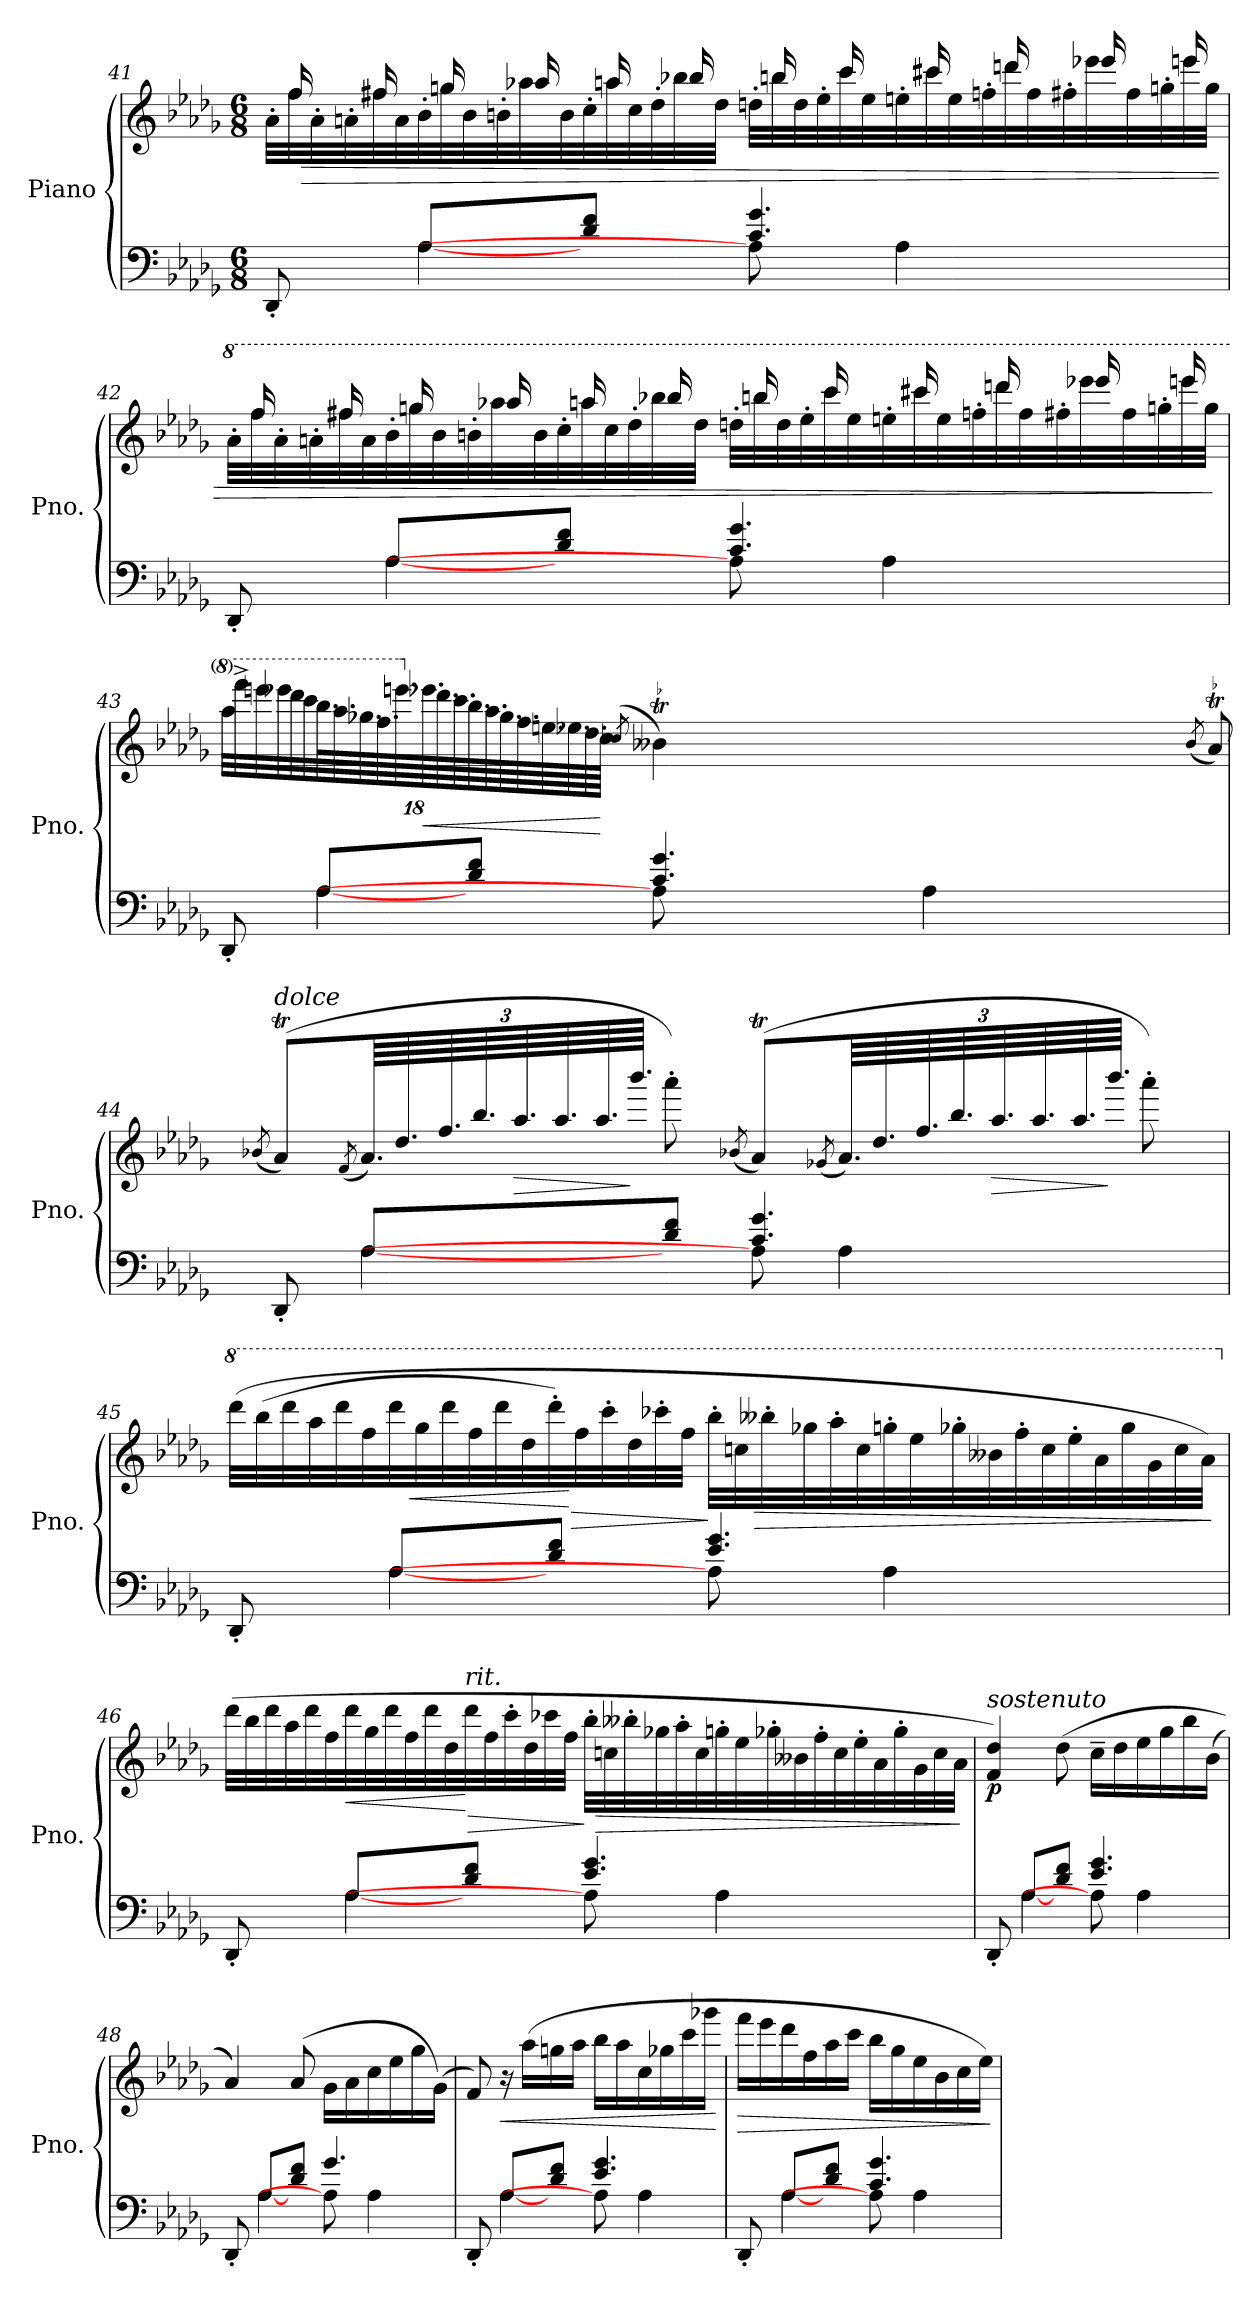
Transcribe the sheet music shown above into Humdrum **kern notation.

**kern	**kern	**dynam
*part1	*part1	*part1
*staff2	*staff1	*staff1/2
*I"Piano	*	*
*I'Pno.	*	*
!!LO:PB:g=z
*clefF4	*clefG2	*
*k[b-e-a-d-g-]	*k[b-e-a-d-g-]	*
*M6/8	*M6/8	*
=41	=41	=41
*^	*	*
*	*	*Xtuplet	*
*	*	*^	*
8DD-'/	8ryy	48a-'\LLL	48ryy	.
.	.	48ff\	24ff/	.
!	!	!	!	!LO:HP:b
.	.	48a-'\	.	>
.	.	48an'\	48ryy	.
.	.	48ff#X\	24ff#/	.
.	.	48a\	.	.
4A-\	[8A-/L	48b-'\	48ryy	.
.	.	48ggn\	24gg/	.
.	.	48b-\	.	.
.	.	48bn'\	48ryy	.
.	.	48aa-X\	24aa-/	.
.	.	48b\	.	.
.	8d-/ 8f/J	48cc'\	48ryy	.
.	.	48aan\	24aa/	.
.	.	48cc\	.	.
.	.	48dd-'\	48ryy	.
.	.	48bb-X\	24bb-/	.
.	.	48dd-\JJJ	.	.
8A-\]	4.c/ 4.g-/	48ddn'\LLL	48ryy	.
.	.	48bbn\	24bb/	.
.	.	48dd\	.	.
.	.	48ee-'\	48ryy	.
.	.	48ccc\	24ccc/	.
.	.	48ee-\	.	.
4A-\	.	48een'\	48ryy	.
.	.	48ccc#X\	24ccc#/	.
.	.	48ee\	.	.
.	.	48ffn'\	48ryy	.
.	.	48dddn\	24ddd/	.
.	.	48ff\	.	.
.	.	48ff#X'\	48ryy	.
.	.	48eee-X\	24eee-/	.
.	.	48ff#\	.	.
.	.	48ggn'\	48ryy	.
.	.	48eeen\	24eee/	.
.	.	48gg\JJJ	.	.
!!LO:LB:g=z	!!
=42	=42	=42	=42	=42
*	*	*8va	*	*
8DD-'/	8ryy	48aa-'\LLL	48ryy	.
.	.	48fff\	24fff/	.
.	.	48aa-'\	.	.
.	.	48aan'\	48ryy	.
.	.	48fff#X\	24fff#/	.
.	.	48aa\	.	.
4A-\	[8A-/L	48bb-'\	48ryy	.
.	.	48gggn\	24ggg/	.
.	.	48bb-\	.	.
.	.	48bbn'\	48ryy	.
.	.	48aaa-X\	24aaa-/	.
.	.	48bb\	.	.
.	8d-/ 8f/J	48ccc'\	48ryy	.
.	.	48aaan\	24aaa/	.
.	.	48ccc\	.	.
.	.	48ddd-'\	48ryy	.
.	.	48bbb-X\	24bbb-/	.
.	.	48ddd-\JJJ	.	.
8A-\]	4.c/ 4.g-/	48dddn'\LLL	48ryy	.
.	.	48bbbn\	24bbb/	.
.	.	48ddd\	.	.
.	.	48eee-'\	48ryy	.
.	.	48cccc\	24cccc/	.
.	.	48eee-\	.	.
4A-\	.	48eeen'\	48ryy	.
.	.	48cccc#X\	24cccc#/	.
.	.	48eee\	.	.
.	.	48fffn'\	48ryy	.
.	.	48ddddn\	24dddd/	.
.	.	48fff\	.	.
.	.	48fff#X'\	48ryy	.
.	.	48eeee-X\	24eeee-/	.
.	.	48fff#\	.	.
.	.	48gggn'\	48ryy	.
.	.	48eeeen\	24eeee/	.
.	.	48ggg\JJJ	.	.
*v	*v	*	*	*
*	*v	*v	*
.	.	]
!!LO:LB:g=z
=43	=43	=43
*^	*	*
*	*	*tuplet	*
*	*	*Xbrackettup	*
*	*	*^	*
!	!	!	!	!LO:DY:a=2
8DD-'/	8ryy	48aaa-\LLL	4ryy	other-dynamics
.	.	48ffff^\	.	.
.	.	48eeeen\	.	.
.	.	48eeee-X\	.	.
.	.	48dddd-\	.	.
.	.	48cccc\	.	.
4A-\	[8A-/L	96.bbb-\	.	.
.	.	96.aaa-\	.	.
.	.	96.ggg-X\	.	.
.	.	96.fff\	.	.
*	*	*X8va	*	*
.	.	96.eeen\	.	.
!	!	!	!	!LO:HP:b
.	.	96.eee-X\	.	<
.	.	96.ddd-\	.	.
.	.	96.ccc\	.	.
.	8d-/ 8f/J	96.bb-\	8ryy	.
.	.	96.aa-\	.	.
.	.	96.gg-\	.	.
.	.	96.ff\	.	.
.	.	96.een\	.	.
.	.	96.ee-X\	.	.
.	.	96.dd-\	.	.
.	.	96.cc\JJJ	.	[
.	.	(8qcc-X/	.	.
*	*	*tremolo	*	*
8A-\]	4.c/ 4.g-/	4b--XT\)	128b--yyLLLLL	.
.	.	.	128cc-Xyy	.
.	.	.	128b--yy	.
.	.	.	128cc-Xyy	.
.	.	.	128b--yy	.
.	.	.	128cc-Xyy	.
.	.	.	128b--yy	.
.	.	.	128cc-Xyy	.
.	.	.	128b--yy	.
.	.	.	128cc-Xyy	.
.	.	.	128b--yy	.
.	.	.	128cc-Xyy	.
.	.	.	128b--yy	.
.	.	.	128cc-Xyy	.
.	.	.	128b--yy	.
.	.	.	128cc-Xyy	.
4A-\	.	.	128b--yy	.
.	.	.	128cc-Xyy	.
.	.	.	128b--yy	.
.	.	.	128cc-Xyy	.
.	.	.	128b--yy	.
.	.	.	128cc-Xyy	.
.	.	.	128b--yy	.
.	.	.	128cc-Xyy	.
.	.	.	128b--yy	.
.	.	.	128cc-Xyy	.
.	.	.	128b--yy	.
.	.	.	128cc-Xyy	.
.	.	.	128b--yy	.
.	.	.	128cc-Xyy	.
.	.	.	128b--yy	.
.	.	.	128cc-XyyJJJJJ	.
*	*	*Xtremolo	*	*
.	.	(8qb--/	.	.
.	.	8a-T/)	8ryy	.
.	.	.	.	.
.	.	.	.	.
.	.	.	.	.
.	.	.	.	.
.	.	.	.	.
.	.	.	.	.
.	.	.	.	.
.	.	.	.	.
.	.	.	.	.
.	.	.	.	.
.	.	.	.	.
.	.	.	.	.
.	.	.	.	.
.	.	.	.	.
.	.	.	.	.
*	*	*v	*v	*
=44	=44	=44	=44
.	.	(8qb-X/	.
!	!	!LO:TX:a:i:t=dolce	!
8DD-'/	8ryy	(8a-T/L)	.
.	.	(8qf/	.
4A-\	[8A-/L	96.a-/L)	.
.	.	96.dd-/	.
.	.	96.ff/	.
.	.	96.bb-/	.
!	!	!	!LO:HP:b
.	.	96.aa-/	>
.	.	96.aa-/	.
.	.	96.aa-/	.
.	.	96.bbb-/JJ	]
.	8d-/ 8f/J	8aaa-'\)	.
.	.	(8qb-X/	.
8A-\]	4.c/ 4.g-/	(8a-T/L)	.
.	.	(8qg-X/	.
4A-\	.	96.a-/L)	.
.	.	96.dd-/	.
.	.	96.ff/	.
.	.	96.bb-/	.
!	!	!	!LO:HP:b
.	.	96.aa-/	>
.	.	96.aa-/	.
.	.	96.aa-/	.
.	.	96.bbb-/JJ	]
.	.	8aaa-'\)	.
!!LO:LB:g=z
=45	=45	=45	=45
*	*	*8va	*
*	*	*Xtuplet	*
!	!	!	!LO:DY:b
8DD-'/	8ryy	(48dddd-\LLL	other-dynamics
.	.	(48bbb-\	.
.	.	48dddd-\	.
.	.	48aaa-\	.
.	.	48dddd-\	.
.	.	48fff\	.
4A-\	[8A-/L	48dddd-\	.
!	!	!	!LO:HP:b
.	.	48ggg-\	<
.	.	48dddd-\	.
.	.	48fff\	.
.	.	48dddd-\	.
.	.	48ddd-\	.
.	8d-/ 8f/J	48dddd-'\)	.
!	!	!	!LO:HP:n=1:b
.	.	48fff\	[ >
.	.	48cccc'\	.
.	.	48ddd-\	.
.	.	48cccc-X'\	.
.	.	48fff\JJJ	.
8A-\]	4.e-/ 4.g-/	48bbb-'\LLL	]
.	.	48cccn\	.
!	!	!	!LO:HP:b
.	.	48bbb--X'\	>
.	.	48ggg-X\	.
.	.	48aaa-'\	.
.	.	48ccc\	.
4A-\	.	48gggn'\	.
.	.	48eee-\	.
.	.	48ggg-X'\	.
.	.	48bb--X\	.
.	.	48fff'\	.
.	.	48ccc\	.
.	.	48eee-'\	.
.	.	48aa-\	.
.	.	48ggg-\	.
.	.	48gg-\	.
.	.	48ccc\	.
.	.	48aa-\JJJ)	.
*v	*v	*	*
.	.	]
!!LO:LB:g=z
=46	=46	=46
*^	*	*
*	*	*X8va	*
8DD-'/	8ryy	(48ddd-\LLL	.
.	.	48bb-\	.
.	.	48ddd-\	.
.	.	48aa-\	.
.	.	48ddd-\	.
.	.	48ff\	.
!	!	!	!LO:HP:b
4A-\	[8A-/L	48ddd-\	<
.	.	48gg-\	.
.	.	48ddd-\	.
.	.	48ff\	.
.	.	48ddd-\	.
.	.	48dd-\	.
!	!	!LO:TX:a:i:t=rit.	!
!	!	!	!LO:HP:n=1:b
.	8d-/ 8f/J	48ddd-\	[ >
.	.	48ff\	.
.	.	48ccc'\	.
.	.	48dd-\	.
.	.	48ccc-X\	.
.	.	48ff\JJJ	.
8A-\]	4.e-/ 4.g-/	48bb-'\LLL	]
!	!	!	!LO:HP:b
.	.	48ccn\	>
.	.	48bb--X'\	.
.	.	48gg-X\	.
.	.	48aa-'\	.
.	.	48cc\	.
4A-\	.	48ggn'\	.
.	.	48ee-\	.
.	.	48gg-X'\	.
.	.	48b--X\	.
.	.	48ff'\	.
.	.	48cc\	.
.	.	48ee-'\	.
.	.	48a-\	.
.	.	48gg-'\	.
.	.	48g-\	.
.	.	48cc\	.
.	.	48a-\JJJ	.
*v	*v	*	*
.	.	]
!!LO:PB:g=z
=47	=47	=47
*^	*	*
!	!	!LO:TX:a:i:t=sostenuto	!
!	!	!	!LO:DY:b
8DD-'/	8ryy	4f/ 4dd-/)	p
4A-\	[8A-/L	.	.
.	8d-/ 8f/J	(8dd-\	.
8A-\]	4.e-/ 4.g-/	16cc~\LL	.
.	.	16dd-\	.
4A-\	.	16ee-\	.
.	.	16gg-\	.
.	.	16bb-\	.
.	.	(16b-\JJ	.
=48	=48	=48	=48
8DD-'/	8ryy	4a-/))	.
4A-\	[8A-/L	.	.
.	8d-/ 8f/J	(8a-/	.
8A-\]	4.g-/	16g-\LL	.
.	.	16a-\	.
4A-\	.	16cc\	.
.	.	16ee-\	.
.	.	16gg-\	.
.	.	(16g-\JJ)	.
=49	=49	=49	=49
8DD-'/	8ryy	8f/)	.
!	!	!	!LO:HP:b
4A-\	[8A-/L	16r	<
.	.	(16aa-\LL	.
.	8d-/ 8f/J	16ggn\	.
.	.	16aa-\JJ	.
8A-\]	4.e-/ 4.g-/	16bb-\LL	.
.	.	16aa-\	.
4A-\	.	16cc\	.
.	.	16gg-X\	.
.	.	16ccc\	.
.	.	16ggg-X\JJ	.
*v	*v	*	*
.	.	[
=50	=50	=50
*^	*	*
!	!	!	!LO:HP:b
8DD-'/	8ryy	16fff\LL	>
.	.	16eee-\	.
4A-\	[8A-/L	16ddd-\	.
.	.	16ff\	.
.	8d-/ 8f/J	16aa-\	.
.	.	16ccc\JJ	.
8A-\]	4.c/ 4.g-/	16bb-\LL	.
.	.	16gg-\	.
4A-\	.	16ee-\	.
.	.	16b-\	.
.	.	16cc\	.
.	.	16ee-\JJ)	.
*v	*v	*	*
.	.	]
=	=	=
*-	*-	*-
